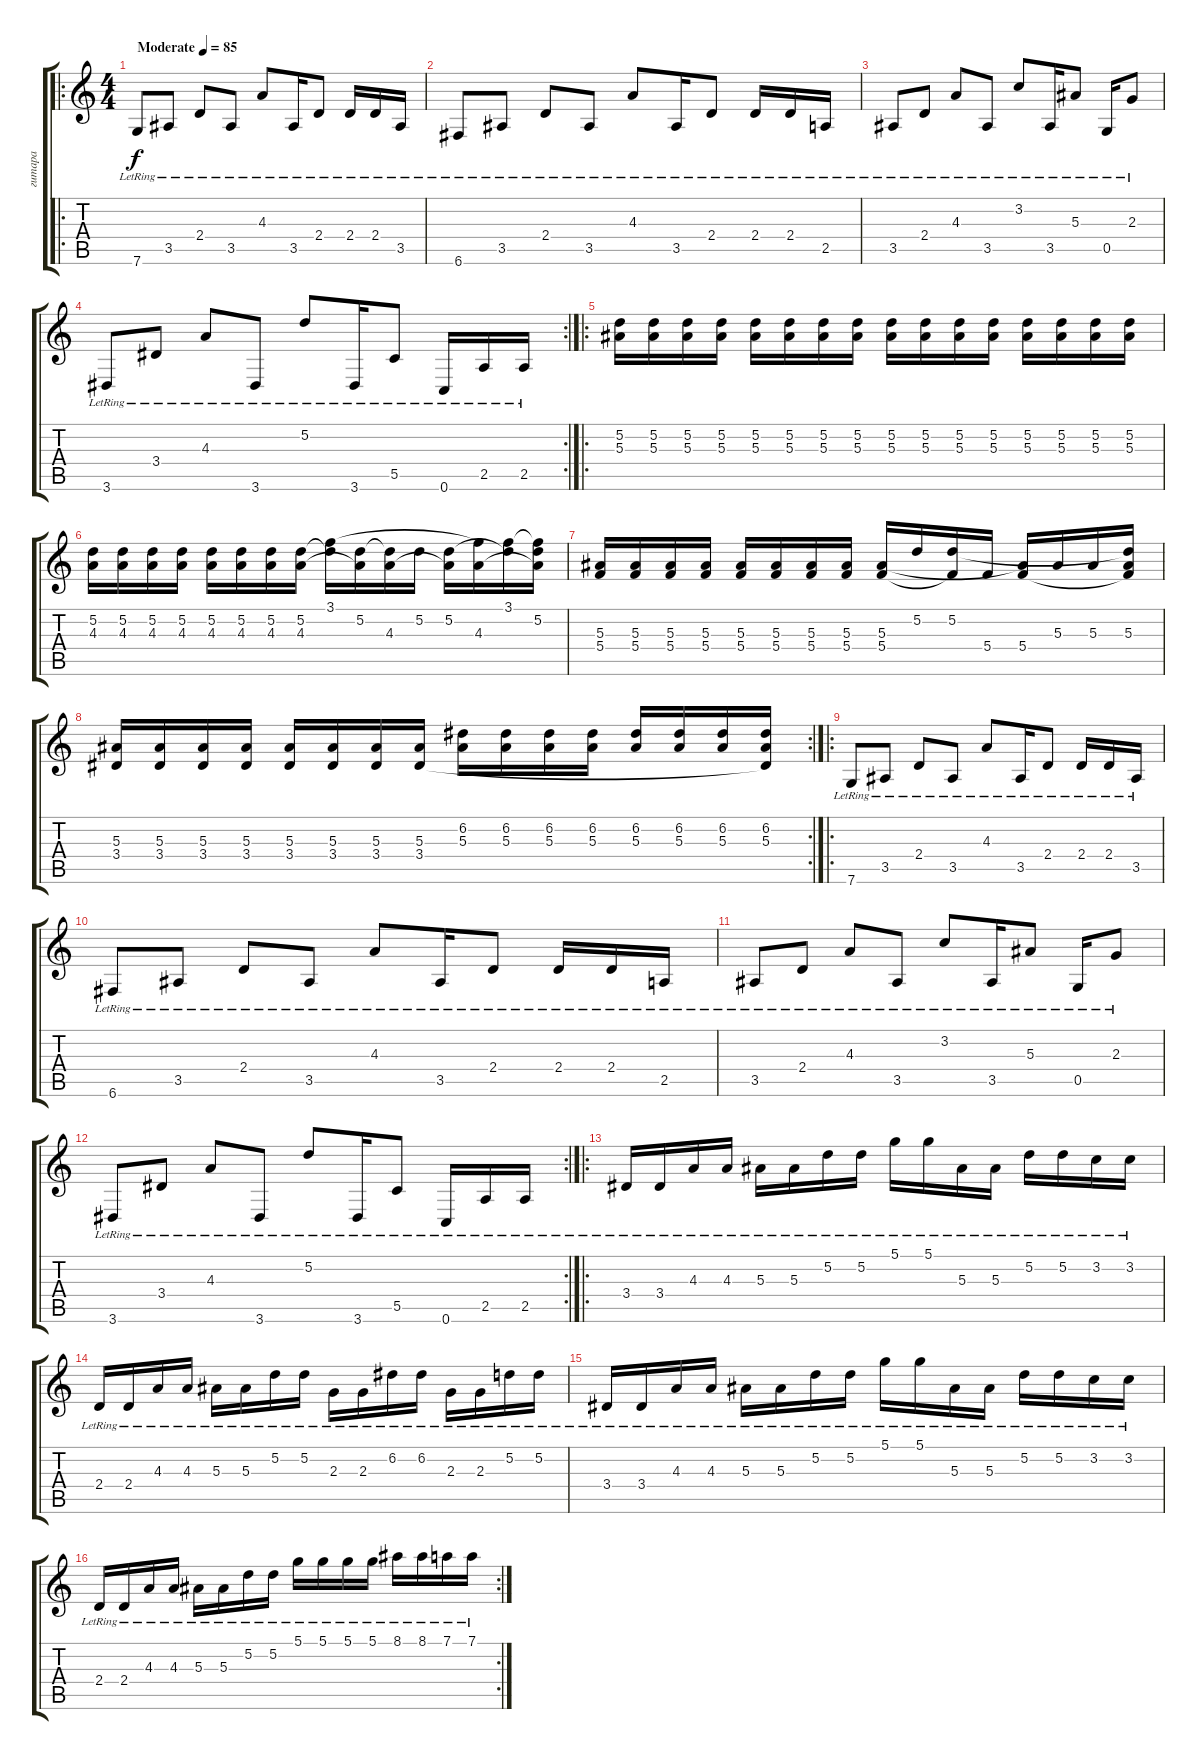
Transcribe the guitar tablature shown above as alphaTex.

\track ("гитара" "гитара") {instrument electricguitarclean}
\staff {score tabs}
\tuning (D4 A3 F3 C3 G2 C2) {hide}
\ro
\ts (4 4)
\tempo (85 "Moderate")
\clef g2
\ks c
7.6{lr}.8{dy f instrument electricguitarclean} 3.5{lr}.8 2.4{lr}.8 3.5{lr}.8 4.3{lr}.8 3.5{lr}.16 2.4{lr}.8 2.4{lr}.16 2.4{lr}.16 3.5{lr}.16 |
6.6{lr}.8 3.5{lr}.8 2.4{lr}.8 3.5{lr}.8 4.3{lr}.8 3.5{lr}.16 2.4{lr}.8 2.4{lr}.16 2.4{lr}.16 2.5{lr}.16 |
3.5{lr}.8 2.4{lr}.8 4.3{lr}.8 3.5{lr}.8 3.2{lr}.8 3.5{lr}.16 5.3{lr}.8 0.5{lr}.16 2.3{lr}.8 |
\rc 2
3.6{lr}.8 3.4{lr}.8 4.3{lr}.8 3.6{lr}.8 5.2{lr}.8 3.6{lr}.16 5.5{lr}.8 0.6{lr}.16 2.5{lr}.16 2.5{lr}.16 |
\ro
(5.2 5.3).16 (5.2 5.3).16 (5.2 5.3).16 (5.2 5.3).16 (5.2 5.3).16 (5.2 5.3).16 (5.2 5.3).16 (5.2 5.3).16 (5.2 5.3).16 (5.2 5.3).16 (5.2 5.3).16 (5.2 5.3).16 (5.2 5.3).16 (5.2 5.3).16 (5.2 5.3).16 (5.2 5.3).16 |
(5.2 4.3).16 (5.2 4.3).16 (5.2 4.3).16 (5.2 4.3).16 (5.2 4.3).16 (5.2 4.3).16 (5.2 4.3).16 (5.2 4.3).16 (3.1 5.2{t}).16 (5.2 4.3{t}).16 (5.2{t} 4.3).16 5.2.16 (5.2 4.3{t}).16 (3.1{t} 4.3).16 (3.1 5.2{t}).16 (3.1{t} 5.2 4.3{t}).16 |
(5.3 5.4).16 (5.3 5.4).16 (5.3 5.4).16 (5.3 5.4).16 (5.3 5.4).16 (5.3 5.4).16 (5.3 5.4).16 (5.3 5.4).16 (5.3 5.4).16 5.2.16 (5.2 5.4{t}).16 5.4.16 (5.3{t} 5.4).16 5.3.16 5.3.16 (5.2{t} 5.3 5.4{t}).16 |
\rc 2
(5.3 3.4).16 (5.3 3.4).16 (5.3 3.4).16 (5.3 3.4).16 (5.3 3.4).16 (5.3 3.4).16 (5.3 3.4).16 (5.3 3.4).16 (6.2 5.3).16 (6.2 5.3).16 (6.2 5.3).16 (6.2 5.3).16 (6.2 5.3).16 (6.2 5.3).16 (6.2 5.3).16 (6.2 5.3 3.4{t}).16 |
\ro
7.6{lr}.8 3.5{lr}.8 2.4{lr}.8 3.5{lr}.8 4.3{lr}.8 3.5{lr}.16 2.4{lr}.8 2.4{lr}.16 2.4{lr}.16 3.5{lr}.16 |
6.6{lr}.8 3.5{lr}.8 2.4{lr}.8 3.5{lr}.8 4.3{lr}.8 3.5{lr}.16 2.4{lr}.8 2.4{lr}.16 2.4{lr}.16 2.5{lr}.16 |
3.5{lr}.8 2.4{lr}.8 4.3{lr}.8 3.5{lr}.8 3.2{lr}.8 3.5{lr}.16 5.3{lr}.8 0.5{lr}.16 2.3{lr}.8 |
\rc 2
3.6{lr}.8 3.4{lr}.8 4.3{lr}.8 3.6{lr}.8 5.2{lr}.8 3.6{lr}.16 5.5{lr}.8 0.6{lr}.16 2.5{lr}.16 2.5{lr}.16 |
\ro
3.4{lr}.16 3.4{lr}.16 4.3{lr}.16 4.3{lr}.16 5.3{lr}.16 5.3{lr}.16 5.2{lr}.16 5.2{lr}.16 5.1{lr}.16 5.1{lr}.16 5.3{lr}.16 5.3{lr}.16 5.2{lr}.16 5.2{lr}.16 3.2{lr}.16 3.2{lr}.16 |
2.4{lr}.16 2.4{lr}.16 4.3{lr}.16 4.3{lr}.16 5.3{lr}.16 5.3{lr}.16 5.2{lr}.16 5.2{lr}.16 2.3{lr}.16 2.3{lr}.16 6.2{lr}.16 6.2{lr}.16 2.3{lr}.16 2.3{lr}.16 5.2{lr}.16 5.2{lr}.16 |
3.4{lr}.16 3.4{lr}.16 4.3{lr}.16 4.3{lr}.16 5.3{lr}.16 5.3{lr}.16 5.2{lr}.16 5.2{lr}.16 5.1{lr}.16 5.1{lr}.16 5.3{lr}.16 5.3{lr}.16 5.2{lr}.16 5.2{lr}.16 3.2{lr}.16 3.2{lr}.16 |
\rc 2
2.4{lr}.16 2.4{lr}.16 4.3{lr}.16 4.3{lr}.16 5.3{lr}.16 5.3{lr}.16 5.2{lr}.16 5.2{lr}.16 5.1{lr}.16 5.1{lr}.16 5.1{lr}.16 5.1{lr}.16 8.1{lr}.16 8.1{lr}.16 7.1{lr}.16 7.1{lr}.16
